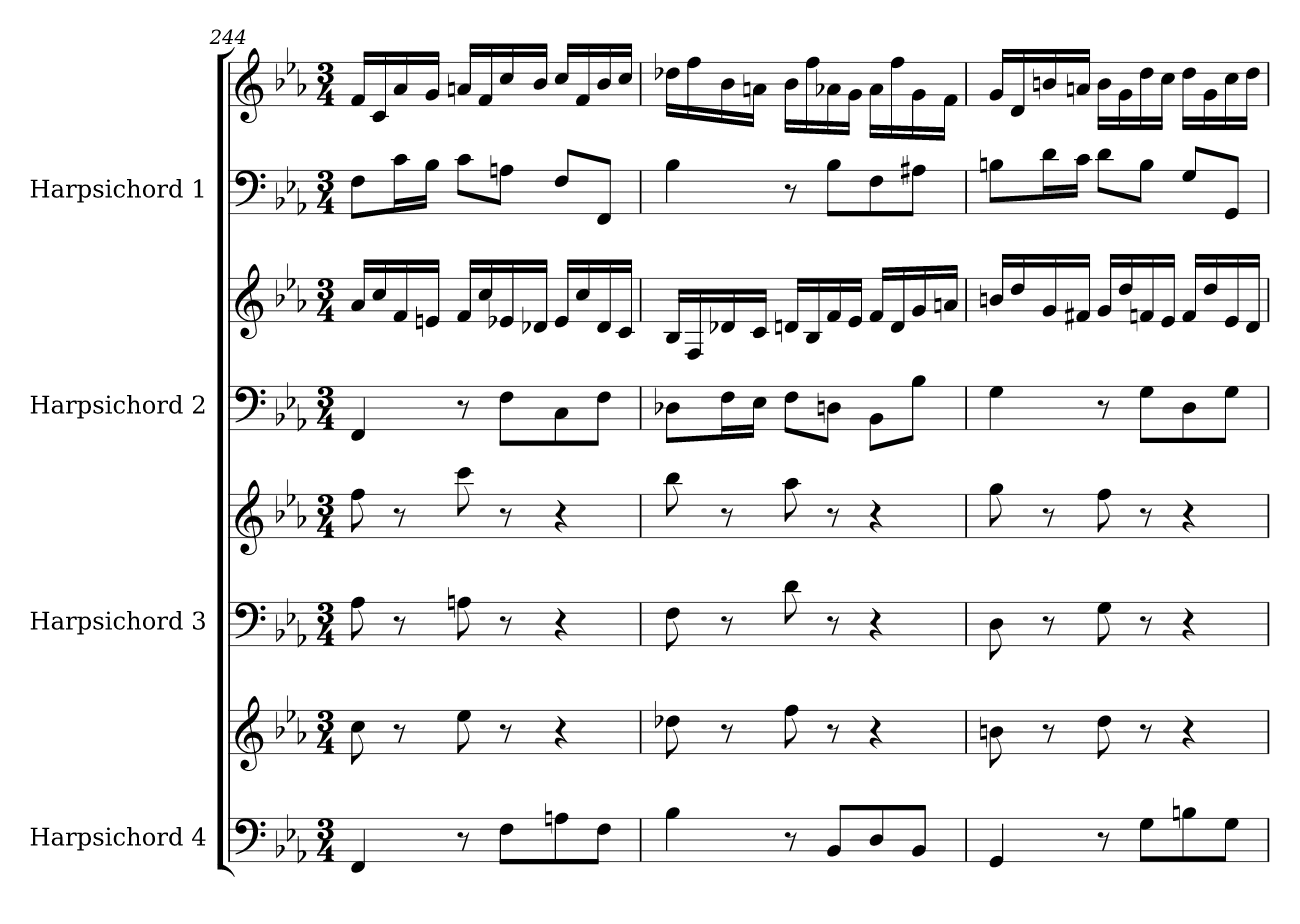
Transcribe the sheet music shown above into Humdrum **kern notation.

**kern	**kern	**kern	**kern	**kern	**kern	**kern	**kern
*part4	*part4	*part3	*part3	*part2	*part2	*part1	*part1
*staff8	*staff7	*staff6	*staff5	*staff4	*staff3	*staff2	*staff1
*I"Harpsichord 4	*	*I"Harpsichord 3	*	*I"Harpsichord 2	*	*I"Harpsichord 1	*
*I'Hp	*	*I'Hp	*	*I'Hp	*	*I'Hp	*
*clefF4	*clefG2	*clefF4	*clefG2	*clefF4	*clefG2	*clefF4	*clefG2
*k[b-e-a-]	*k[b-e-a-]	*k[b-e-a-]	*k[b-e-a-]	*k[b-e-a-]	*k[b-e-a-]	*k[b-e-a-]	*k[b-e-a-]
*M3/4	*M3/4	*M3/4	*M3/4	*M3/4	*M3/4	*M3/4	*M3/4
=244	=244	=244	=244	=244	=244	=244	=244
4FF/	8cc\	8A-\	8ff\	4FF/	16a-/LL	8F\L	16f/LL
.	.	.	.	.	16cc/	.	16c/
.	8r	8r	8r	.	16f/	16c\L	16a-/
.	.	.	.	.	16en/JJ	16B-\JJ	16g/JJ
8r	8ee-\	8An\	8ccc\	8r	16f/LL	8c\L	16an/LL
.	.	.	.	.	16cc/	.	16f/
8F\L	8r	8r	8r	8F\L	16e-X/	8An\J	16cc/
.	.	.	.	.	16d-X/JJ	.	16b-/JJ
8An\	4r	4r	4r	8C\	16e-/LL	8F/L	16cc/LL
.	.	.	.	.	16cc/	.	16f/
8F\J	.	.	.	8F\J	16d-/	8FF/J	16b-/
.	.	.	.	.	16c/JJ	.	16cc/JJ
=245	=245	=245	=245	=245	=245	=245	=245
4B-\	8dd-X\	8F\	8bb-\	8D-X\L	16B-/LL	4B-\	16dd-X\LL
.	.	.	.	.	16F/	.	16ff\
.	8r	8r	8r	16F\L	16d-X/	.	16b-\
.	.	.	.	16E-\JJ	16c/JJ	.	16an\JJ
8r	8ff\	8d\	8aa-\	8F\L	16dn/LL	8r	16b-\LL
.	.	.	.	.	16B-/	.	16ff\
8BB-/L	8r	8r	8r	8Dn\J	16f/	8B-\L	16a-X\
.	.	.	.	.	16e-/JJ	.	16g\JJ
8D/	4r	4r	4r	8BB-\L	16f/LL	8F\	16a-\LL
.	.	.	.	.	16d/	.	16ff\
8BB-/J	.	.	.	8B-\J	16g/	8A#X\J	16g\
.	.	.	.	.	16an/JJ	.	16f\JJ
!!LO:PB:g=z
=246	=246	=246	=246	=246	=246	=246	=246
4GG/	8bn\	8D\	8gg\	4G\	16bn/LL	8Bn\L	16g/LL
.	.	.	.	.	16dd/	.	16d/
.	8r	8r	8r	.	16g/	16d\L	16bn/
.	.	.	.	.	16f#X/JJ	16c\JJ	16an/JJ
8r	8dd\	8G\	8ff\	8r	16g/LL	8d\L	16b\LL
.	.	.	.	.	16dd/	.	16g\
8G\L	8r	8r	8r	8G\L	16fn/	8B\J	16dd\
.	.	.	.	.	16e-/JJ	.	16cc\JJ
8Bn\	4r	4r	4r	8D\	16f/LL	8G/L	16dd\LL
.	.	.	.	.	16dd/	.	16g\
8G\J	.	.	.	8G\J	16e-/	8GG/J	16cc\
.	.	.	.	.	16d/JJ	.	16dd\JJ
=	=	=	=	=	=	=	=
*-	*-	*-	*-	*-	*-	*-	*-
